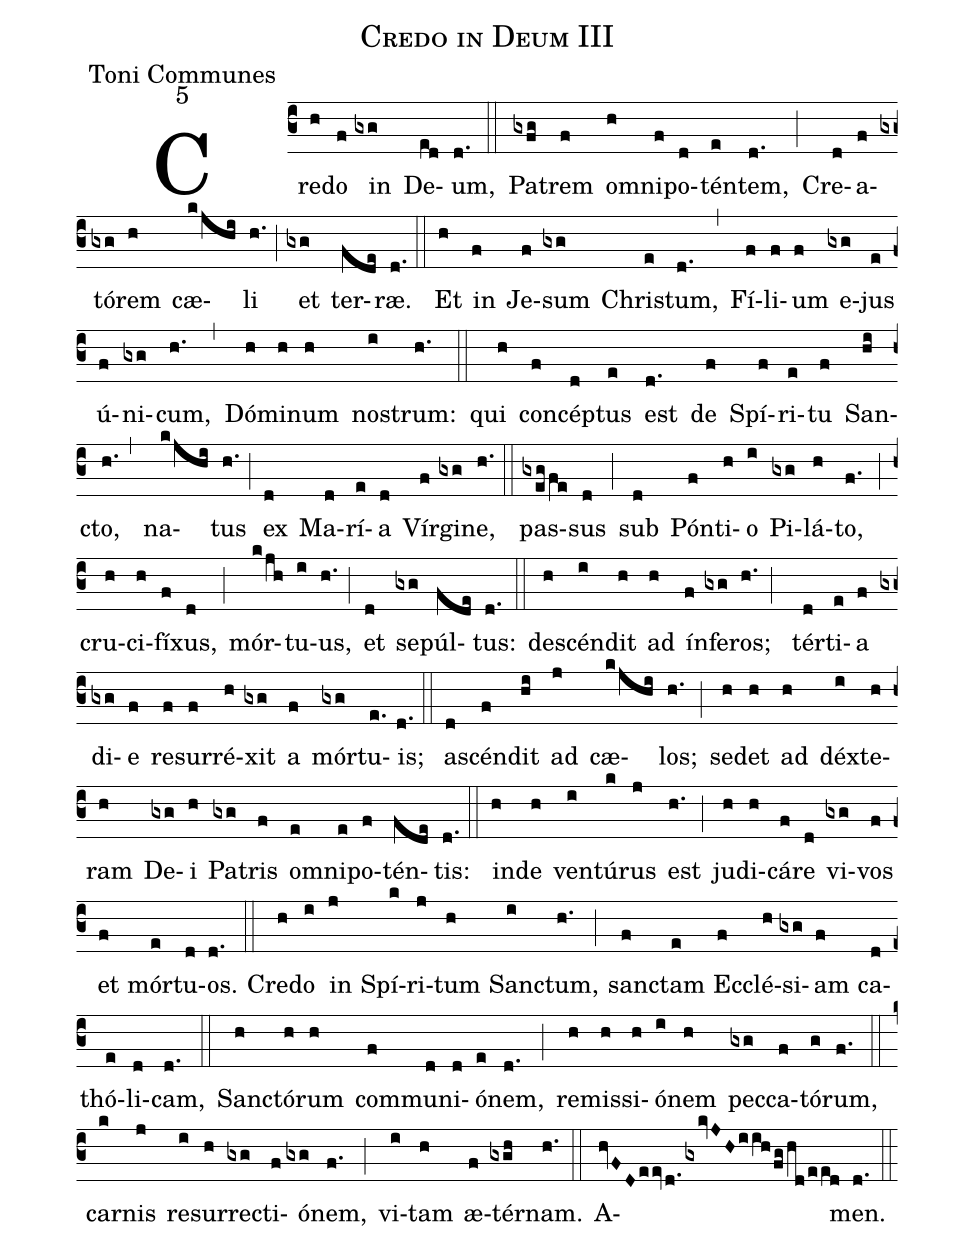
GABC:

name:Credo in Deum III;
office-part:Toni Communes;
mode:5;
%%
(c3)Cre(h)do(f) in(gxg) De(ed)um,(d.) (::) Pa(gxfg)trem(f) om(h)ni(f)po(d)tén(e)tem,(d.) (;) Cre(d)a(f)tó(gxg)rem(h) cæ(k/jhi)li(h.) (;) et(gxg) ter(fde)ræ.(d.) (::)
Et(h) in(f) Je(f)sum(gxg) Chri(e)stum,(d.) (,) Fí(f)li(f)um(f) e(gxg)jus(e) ú(f)ni(gxg)cum,(h.) (,) Dó(h)mi(h)num(h) no(i)strum:(h.) (::) qui(h) con(f)cép(d)tus(e) est(d.) de(f) Spí(f)ri(e)tu(f) San(hi)cto,(h.,) na(k/jhi)tus(h.) (;) ex(d) Ma(d)rí(e)a(d) Vír(f)gi(gxg)ne,(h.) (::) pas(gxeg/fe)sus(d) (;) sub(d) Pón(f)ti(h)o(i) Pi(gxg)lá(h)to,(f.) (;) cru(h)ci(h)fí(f)xus,(d) (;) mór(k/jh)tu(i)us,(h.) (;) et(d) se(gxg)púl(fde)tus:(d.) (::) de(h)scén(i)dit(h) ad(h) ín(f)fe(gxg)ros;(h.;) tér(d)ti(e)a(f) di(gxg)e(f) re(f)sur(f)ré(h)xit(gxg) a(f) mór(gxg)tu(e.)is;(d.) (::) a(d)scén(f)dit(hi) ad(j) cæ(k/jhi)los;(h.) (;) se(h)det(h) ad(h) déx(i)te(h)ram(h) De(gxg)i(h) Pa(gxg)tris(f) om(e)ni(e)po(f)tén(fde)tis:(d.) (::) in(h)de(h) ven(i)tú(k)rus(j) est(h.) (;) ju(h)di(h)cá(f)re(d) vi(gxg)vos(f) et(f) mór(e)tu(d)os.(d.) (::)
Cre(h)do(i) in(j) Spí(k)ri(j)tum(h) San(i)ctum,(h.) (;) san(f)ctam(e) Ec(f)clé(h)si(gxg)am(f) ca(d)thó(e)li(d)cam,(d.) (::) San(h)ctó(h)rum(h) com(f)mu(d)ni(d)ó(e)nem,(d.) (;) re(h)mis(h)si(h)ó(i)nem(h) pec(gxg)ca(f)tó(g)rum,(f.) (::) car(k)nis(j) re(i)sur(h)re(gxg)cti(f)ó(gxg)nem,(f.) (;) vi(i)tam(h) æ(f)tér(gxgh)nam.(h.) (::) A(hvFDeevd.gxkvJHiihfg/hd/eed)men.(d.) (::)
